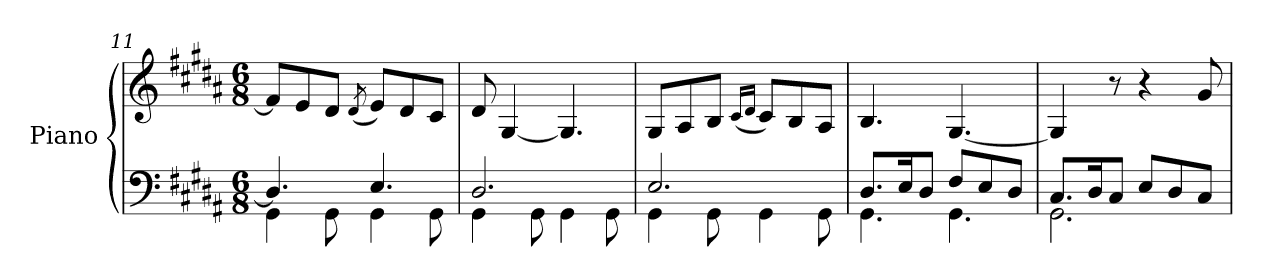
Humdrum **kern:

**kern	**kern
*part1	*part1
*staff2	*staff1
*I"Piano	*
*I'Pno.	*
!!LO:LB:g=z
*clefF4	*clefG2
*k[f#c#g#d#a#]	*k[f#c#g#d#a#]
*M6/8	*M6/8
=11	=11
*^	*
4.D#/]	4GG#\	8f#/L]
.	.	8e/
.	8GG#\	8d#/J
.	.	(<8qd#/
4.E/	4GG#\	8e/L)
.	.	8d#/
.	8GG#\	8c#/J
=12	=12	=12
2.D#/	4GG#\	8d#/
.	.	[4G#/
.	8GG#\	.
.	4GG#\	4.G#/]
.	8GG#\	.
=13	=13	=13
2.E/	4GG#\	8G#/L
.	.	8A#/
.	8GG#\	8B/J
.	.	(<16qc#/LL
.	.	16qd#/JJ
.	4GG#\	8c#/L)
.	.	8B/
.	8GG#\	8A#/J
=14	=14	=14
8.D#/L	4.GG#\	4.B/
16E/K	.	.
8D#/J	.	.
8F#/L	4.GG#\	[4.G#/
8E/	.	.
8D#/J	.	.
=15	=15	=15
8.C#/L	2.GG#\	4G#/]
16D#/K	.	.
8C#/J	.	8r
8E/L	.	4r
8D#/	.	.
8C#/J	.	8g#/
*v	*v	*
=	=
*-	*-
